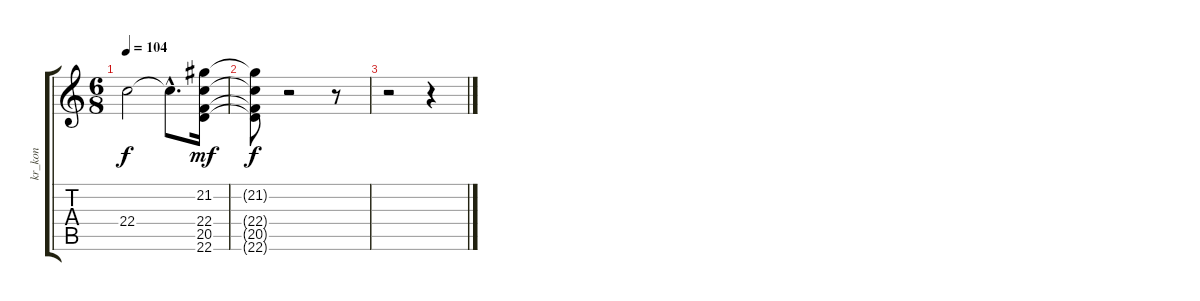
\track ("kr_kon" "kr_kon") {instrument stringensemble1}
\staff {score tabs}
\tuning (E4 B3 G3 D3 A2 E2) {hide}
\ts (6 8)
\tempo 104
\clef g2
\ks c
22.4{t}.2{dy f} 22.4{hac t}.8{d} (21.2 22.4 20.5 22.6).16{dy mf} |
(21.2{t} 22.4{t} 20.5{t} 22.6{t}).8{dy f} r.2 r.8 |
r.2 r.4
